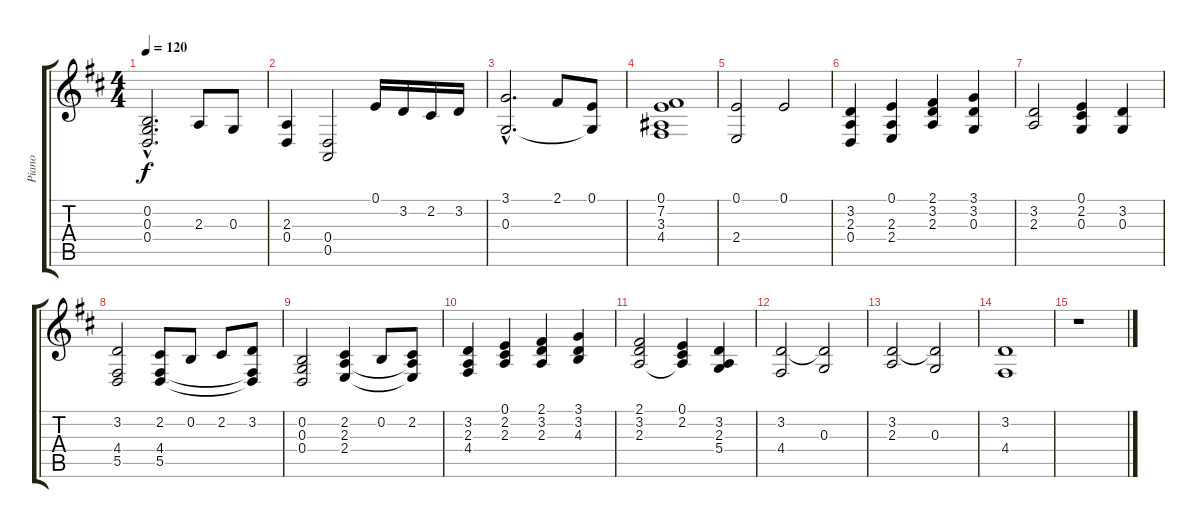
\track ("Piano" "Piano") {instrument brightacousticpiano}
\staff {score tabs}
\tuning (E4 B3 G3 D3 A2 E2) {hide}
\ts (4 4)
\tempo 120
\clef g2
\ks d
(0.2{hac} 0.3{hac} 0.4{hac}).2{d dy f} 2.3.8 0.3.8 |
(2.3 0.4).4 (0.4 0.5).2 0.1.16 3.2.16 2.2.16 3.2.16 |
(3.1{hac} 0.3{hac}).2{d} 2.1.8 (0.1 0.3{t}).8 |
(0.1 7.2 3.3 4.4).1 |
(0.1 2.4).2 0.1.2 |
(3.2 2.3 0.4).4 (0.1 2.3 2.4).4 (2.1 3.2 2.3).4 (3.1 3.2 0.3).4 |
(3.2 2.3).2 (0.1 2.2 0.3).4 (3.2 0.3).4 |
(3.2 4.4 5.5).2 (2.2 4.4 5.5).8 0.2.8 2.2.8 (3.2 4.4{t} 5.5{t}).8 |
(0.2 0.3 0.4).2 (2.2 2.3 2.4).4 0.2.8 (2.2 2.3{t} 2.4{t}).8 |
(3.2 2.3 4.4).4 (0.1 2.2 2.3).4 (2.1 3.2 2.3).4 (3.1 3.2 4.3).4 |
(2.1 3.2 2.3).2 (0.1 2.2 2.3{t}).4 (3.2 2.3 5.4).4 |
(3.2 4.4).2 (3.2{t} 0.3).2 |
(3.2 2.3).2 (3.2{t} 0.3).2 |
(3.2 4.4).1 |
r.1
